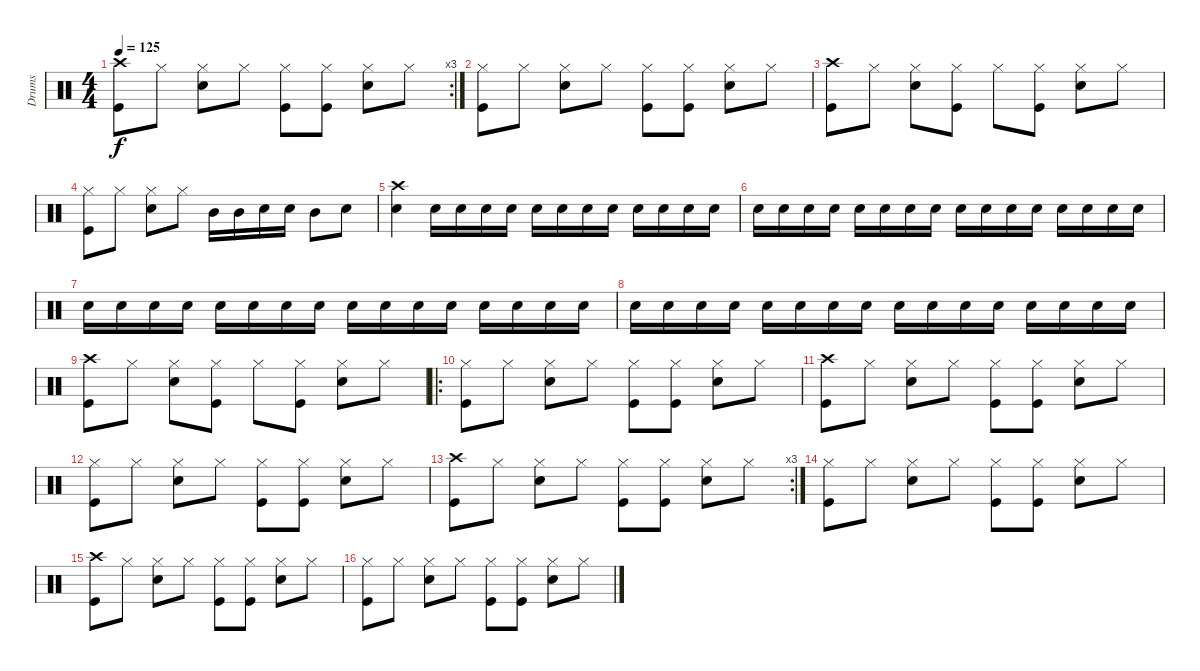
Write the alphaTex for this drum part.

\track ("Drums" "Drums") {instrument percussion}
\staff {score}
\articulation defaults
\rc 3
\ts (4 4)
\tempo 125
\clef neutral
\ks c
("Crash high (hit)" "Kick (hit)").8{dy f} "Hi-Hat (closed)".8 ("Hi-Hat (closed)" "Snare (hit) 2").8 "Hi-Hat (closed)".8 ("Hi-Hat (closed)" "Kick (hit)").8 ("Hi-Hat (closed)" "Kick (hit)").8 ("Hi-Hat (closed)" "Snare (hit) 2").8 "Hi-Hat (closed)".8 |
("Hi-Hat (closed)" "Kick (hit)").8 "Hi-Hat (closed)".8 ("Hi-Hat (closed)" "Snare (hit) 2").8 "Hi-Hat (closed)".8 ("Hi-Hat (closed)" "Kick (hit)").8 ("Hi-Hat (closed)" "Kick (hit)").8 ("Hi-Hat (closed)" "Snare (hit) 2").8 "Hi-Hat (closed)".8 |
("Crash high (hit)" "Kick (hit)").8 "Hi-Hat (closed)".8 ("Hi-Hat (closed)" "Snare (hit) 2").8 ("Hi-Hat (closed)" "Kick (hit)").8 "Hi-Hat (closed)".8 ("Hi-Hat (closed)" "Kick (hit)").8 ("Hi-Hat (closed)" "Snare (hit) 2").8 "Hi-Hat (closed)".8 |
("Hi-Hat (closed)" "Kick (hit)").8 "Hi-Hat (closed)".8 ("Hi-Hat (closed)" "Snare (hit) 2").8 "Hi-Hat (closed)".8 "Mid Tom (hit)".16 "Mid Tom (hit)".16 "Snare (hit) 2".16 "Snare (hit) 2".16 "Mid Tom (hit)".8 "Snare (hit) 2".8 |
("Crash high (hit)" "Snare (hit) 2").4 "Snare (hit) 2".16{volume 11} "Snare (hit) 2".16 "Snare (hit) 2".16 "Snare (hit) 2".16 "Snare (hit) 2".16 "Snare (hit) 2".16 "Snare (hit) 2".16 "Snare (hit) 2".16 "Snare (hit) 2".16 "Snare (hit) 2".16 "Snare (hit) 2".16 "Snare (hit) 2".16 |
"Snare (hit) 2".16{volume 11} "Snare (hit) 2".16 "Snare (hit) 2".16 "Snare (hit) 2".16 "Snare (hit) 2".16 "Snare (hit) 2".16 "Snare (hit) 2".16 "Snare (hit) 2".16 "Snare (hit) 2".16 "Snare (hit) 2".16 "Snare (hit) 2".16 "Snare (hit) 2".16 "Snare (hit) 2".16 "Snare (hit) 2".16 "Snare (hit) 2".16 "Snare (hit) 2".16 |
"Snare (hit) 2".16{volume 12} "Snare (hit) 2".16 "Snare (hit) 2".16 "Snare (hit) 2".16 "Snare (hit) 2".16 "Snare (hit) 2".16 "Snare (hit) 2".16 "Snare (hit) 2".16 "Snare (hit) 2".16 "Snare (hit) 2".16 "Snare (hit) 2".16 "Snare (hit) 2".16 "Snare (hit) 2".16 "Snare (hit) 2".16 "Snare (hit) 2".16 "Snare (hit) 2".16 |
"Snare (hit) 2".16{volume 13} "Snare (hit) 2".16 "Snare (hit) 2".16 "Snare (hit) 2".16 "Snare (hit) 2".16 "Snare (hit) 2".16 "Snare (hit) 2".16 "Snare (hit) 2".16 "Snare (hit) 2".16{volume 14} "Snare (hit) 2".16 "Snare (hit) 2".16 "Snare (hit) 2".16 "Snare (hit) 2".16 "Snare (hit) 2".16 "Snare (hit) 2".16 "Snare (hit) 2".16 |
("Crash high (hit)" "Kick (hit)").8 "Hi-Hat (closed)".8 ("Hi-Hat (closed)" "Snare (hit) 2").8 ("Hi-Hat (closed)" "Kick (hit)").8 "Hi-Hat (closed)".8 ("Hi-Hat (closed)" "Kick (hit)").8 ("Hi-Hat (closed)" "Snare (hit) 2").8 "Hi-Hat (closed)".8 |
\ro
("Hi-Hat (closed)" "Kick (hit)").8 "Hi-Hat (closed)".8 ("Hi-Hat (closed)" "Snare (hit) 2").8 "Hi-Hat (closed)".8 ("Hi-Hat (closed)" "Kick (hit)").8 ("Hi-Hat (closed)" "Kick (hit)").8 ("Hi-Hat (closed)" "Snare (hit) 2").8 "Hi-Hat (closed)".8 |
("Crash high (hit)" "Kick (hit)").8 "Hi-Hat (closed)".8 ("Hi-Hat (closed)" "Snare (hit) 2").8 "Hi-Hat (closed)".8 ("Hi-Hat (closed)" "Kick (hit)").8 ("Hi-Hat (closed)" "Kick (hit)").8 ("Hi-Hat (closed)" "Snare (hit) 2").8 "Hi-Hat (closed)".8 |
("Hi-Hat (closed)" "Kick (hit)").8 "Hi-Hat (closed)".8 ("Hi-Hat (closed)" "Snare (hit) 2").8 "Hi-Hat (closed)".8 ("Hi-Hat (closed)" "Kick (hit)").8 ("Hi-Hat (closed)" "Kick (hit)").8 ("Hi-Hat (closed)" "Snare (hit) 2").8 "Hi-Hat (closed)".8 |
\rc 3
("Crash high (hit)" "Kick (hit)").8 "Hi-Hat (closed)".8 ("Hi-Hat (closed)" "Snare (hit) 2").8 "Hi-Hat (closed)".8 ("Hi-Hat (closed)" "Kick (hit)").8 ("Hi-Hat (closed)" "Kick (hit)").8 ("Hi-Hat (closed)" "Snare (hit) 2").8 "Hi-Hat (closed)".8 |
("Hi-Hat (closed)" "Kick (hit)").8 "Hi-Hat (closed)".8 ("Hi-Hat (closed)" "Snare (hit) 2").8 "Hi-Hat (closed)".8 ("Hi-Hat (closed)" "Kick (hit)").8 ("Hi-Hat (closed)" "Kick (hit)").8 ("Hi-Hat (closed)" "Snare (hit) 2").8 "Hi-Hat (closed)".8 |
("Crash high (hit)" "Kick (hit)").8 "Hi-Hat (closed)".8 ("Hi-Hat (closed)" "Snare (hit) 2").8 "Hi-Hat (closed)".8 ("Hi-Hat (closed)" "Kick (hit)").8 ("Hi-Hat (closed)" "Kick (hit)").8 ("Hi-Hat (closed)" "Snare (hit) 2").8 "Hi-Hat (closed)".8 |
("Hi-Hat (closed)" "Kick (hit)").8 "Hi-Hat (closed)".8 ("Hi-Hat (closed)" "Snare (hit) 2").8 "Hi-Hat (closed)".8 ("Hi-Hat (closed)" "Kick (hit)").8 ("Hi-Hat (closed)" "Kick (hit)").8 ("Hi-Hat (closed)" "Snare (hit) 2").8 "Hi-Hat (closed)".8
